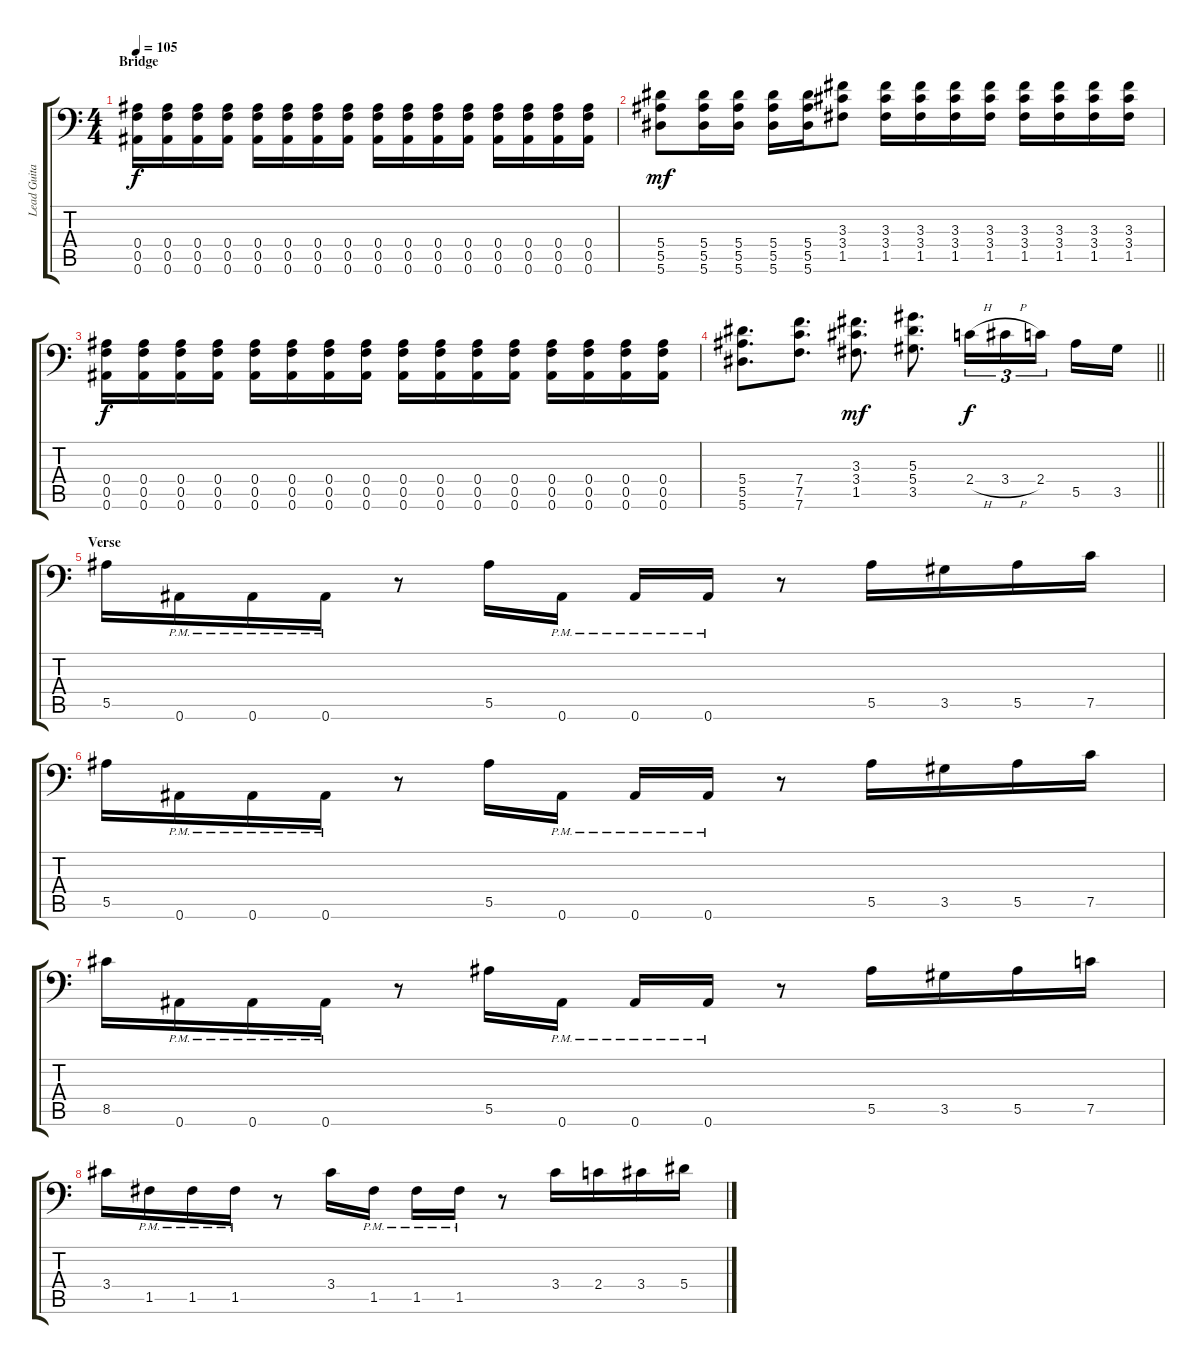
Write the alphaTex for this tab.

\track ("Lead Guitar" "Lead Guita") {instrument distortionguitar}
\staff {score tabs}
\tuning (C4 G3 Eb3 Bb2 F2 Bb1) {hide}
\ts (4 4)
\section ("" "Bridge")
\tempo 105
\clef f4
\ks c
(0.4 0.5 0.6).16{dy f} (0.4 0.5 0.6).16 (0.4 0.5 0.6).16 (0.4 0.5 0.6).16 (0.4 0.5 0.6).16 (0.4 0.5 0.6).16 (0.4 0.5 0.6).16 (0.4 0.5 0.6).16 (0.4 0.5 0.6).16 (0.4 0.5 0.6).16 (0.4 0.5 0.6).16 (0.4 0.5 0.6).16 (0.4 0.5 0.6).16 (0.4 0.5 0.6).16 (0.4 0.5 0.6).16 (0.4 0.5 0.6).16 |
(5.4 5.5 5.6).8{dy mf} (5.4 5.5 5.6).16 (5.4 5.5 5.6).16 (5.4 5.5 5.6).16 (5.4 5.5 5.6).16 (3.3 3.4 1.5).8 (3.3 3.4 1.5).16 (3.3 3.4 1.5).16 (3.3 3.4 1.5).16 (3.3 3.4 1.5).16 (3.3 3.4 1.5).16 (3.3 3.4 1.5).16 (3.3 3.4 1.5).16 (3.3 3.4 1.5).16 |
(0.4 0.5 0.6).16{dy f} (0.4 0.5 0.6).16 (0.4 0.5 0.6).16 (0.4 0.5 0.6).16 (0.4 0.5 0.6).16 (0.4 0.5 0.6).16 (0.4 0.5 0.6).16 (0.4 0.5 0.6).16 (0.4 0.5 0.6).16 (0.4 0.5 0.6).16 (0.4 0.5 0.6).16 (0.4 0.5 0.6).16 (0.4 0.5 0.6).16 (0.4 0.5 0.6).16 (0.4 0.5 0.6).16 (0.4 0.5 0.6).16 |
\barLineRight lightlight
(5.4 5.5 5.6).8{d} (7.4 7.5 7.6).8{d} (3.3 3.4 1.5).8{d dy mf} (5.3 5.4 3.5).8{d} 2.4{h}.16{tu (3 2) dy f} 3.4{h}.16{tu (3 2)} 2.4.16{tu (3 2) beam splitsecondary} 5.5.16 3.5.16 |
\section ("" "Verse")
5.5.16 0.6{pm}.16 0.6{pm}.16 0.6{pm}.16 r.8 5.5.16 0.6{pm}.16 0.6{pm}.16 0.6{pm}.16 r.8 5.5.16 3.5.16 5.5.16 7.5.16 |
5.5.16 0.6{pm}.16 0.6{pm}.16 0.6{pm}.16 r.8 5.5.16 0.6{pm}.16 0.6{pm}.16 0.6{pm}.16 r.8 5.5.16 3.5.16 5.5.16 7.5.16 |
8.5.16 0.6{pm}.16 0.6{pm}.16 0.6{pm}.16 r.8 5.5.16 0.6{pm}.16 0.6{pm}.16 0.6{pm}.16 r.8 5.5.16 3.5.16 5.5.16 7.5.16 |
3.4.16 1.5{pm}.16 1.5{pm}.16 1.5{pm}.16 r.8 3.4.16 1.5{pm}.16 1.5{pm}.16 1.5{pm}.16 r.8 3.4.16 2.4.16 3.4.16 5.4.16
